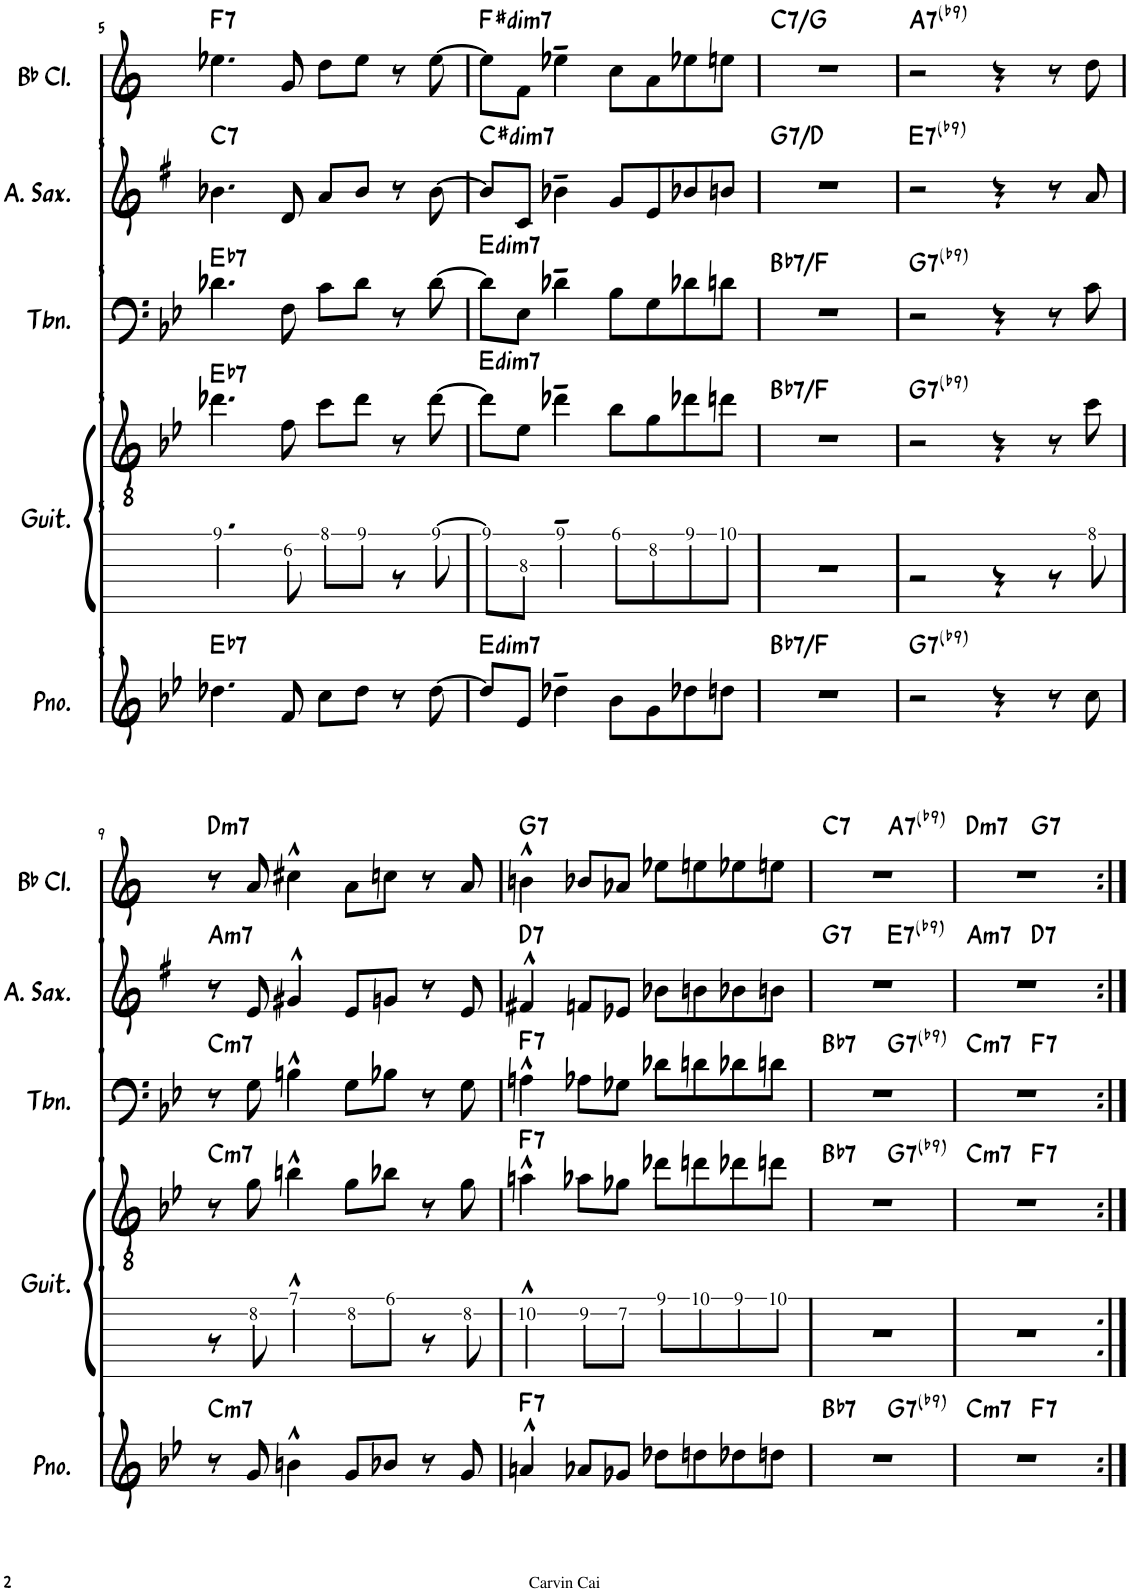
**kern	**harte	**kern	**kern	**harte	**kern	**harte	**kern	**harte	**kern	**harte
*part5	*part5	*part4	*part4	*part4	*part3	*part3	*part2	*part2	*part1	*part1
*staff6	*	*staff5	*staff4	*	*staff3	*	*staff2	*	*staff1	*
*I"钢琴	*	*I"原音吉他	*	*	*I"长号	*	*I"中音萨克斯	*	*I"降B调单簧管	*
!!LO:PB:g=z
*clefG2	*	*	*clefGv2	*	*clefF4	*	*clefG2	*	*clefG2	*
*	*	*	*	*	*	*	*Trd5c9	*	*Trd1c2	*
*k[b-e-]	*	*k[b-e-]	*k[b-e-]	*	*k[b-e-]	*	*k[f#]	*	*k[]	*
*M4/4	*	*M4/4	*M4/4	*	*M4/4	*	*M4/4	*	*M4/4	*
=5	=5	=5	=5	=5	=5	=5	=5	=5	=5	=5
!	!LO:H:kt=7	!	!	!LO:H:kt=7	!	!LO:H:kt=7	!	!LO:H:kt=7	!	!LO:H:kt=7
4.dd-X\	Eb:7	4.dd-X\	4.dd-X\	Eb:7	4.d-X\	Eb:7	4.b-X\	C:7	4.ee-X\	F:7
8f/	.	8f\	8f\	.	8F\	.	8d/	.	8g/	.
8cc\L	.	8cc\L	8cc\L	.	8c\L	.	8a/L	.	8dd\L	.
8dd-\J	.	8dd-\J	8dd-\J	.	8d-\J	.	8b-/J	.	8ee-\J	.
8r	.	8r	8r	.	8r	.	8r	.	8r	.
[8dd-\	.	[8dd-\	[8dd-\	.	[8d-\	.	[8b-\	.	[8ee-\	.
=6	=6	=6	=6	=6	=6	=6	=6	=6	=6	=6
!	!LO:H:kt=dim7	!	!	!LO:H:kt=dim7	!	!LO:H:kt=dim7	!	!LO:H:kt=dim7	!	!LO:H:kt=dim7
8dd-/L]	E:dim7	8dd-\L]	8dd-\L]	E:dim7	8d-\L]	E:dim7	8b-/L]	C#:dim7	8ee-\L]	F#:dim7
8e-/J	.	8e-\J	8e-\J	.	8E-\J	.	8c/J	.	8f\J	.
4dd-X~\	.	4dd-X~\	4dd-X~\	.	4d-X~\	.	4b-X~\	.	4ee-X~\	.
8b-\L	.	8b-\L	8b-\L	.	8B-\L	.	8g/L	.	8cc\L	.
8g\	.	8g\	8g\	.	8G\	.	8e/	.	8a\	.
8dd-X\	.	8dd-X\	8dd-X\	.	8d-X\	.	8b-X/	.	8ee-X\	.
8ddn\J	.	8ddn\J	8ddn\J	.	8dn\J	.	8bn/J	.	8een\J	.
=7	=7	=7	=7	=7	=7	=7	=7	=7	=7	=7
!	!LO:H:kt=7	!	!	!LO:H:kt=7	!	!LO:H:kt=7	!	!LO:H:kt=7	!	!LO:H:kt=7
1r	Bb:7/5	1r	1r	Bb:7/5	1r	Bb:7/5	1r	G:7/5	1r	C:7/5
=8	=8	=8	=8	=8	=8	=8	=8	=8	=8	=8
!	!LO:H:kt=7	!	!	!LO:H:kt=7	!	!LO:H:kt=7	!	!LO:H:kt=7	!	!LO:H:kt=7
2r	G:7(b9)	2r	2r	G:7(b9)	2r	G:7(b9)	2r	E:7(b9)	2r	A:7(b9)
4r	.	4r	4r	.	4r	.	4r	.	4r	.
8r	.	8r	8r	.	8r	.	8r	.	8r	.
8cc\	.	8cc\	8cc\	.	8c\	.	8a/	.	8dd\	.
!!LO:LB:g=z
=9	=9	=9	=9	=9	=9	=9	=9	=9	=9	=9
!	!LO:H:kt=m7	!	!	!LO:H:kt=m7	!	!LO:H:kt=m7	!	!LO:H:kt=m7	!	!LO:H:kt=m7
8r	C:min7	8r	8r	C:min7	8r	C:min7	8r	A:min7	8r	D:min7
8g/	.	8g\	8g\	.	8G\	.	8e/	.	8a/	.
4bn^^\	.	4bn^^\	4bn^^\	.	4Bn^^\	.	4g#X^^/	.	4cc#X^^\	.
8g/L	.	8g\L	8g\L	.	8G\L	.	8e/L	.	8a\L	.
8b-X/J	.	8b-X\J	8b-X\J	.	8B-X\J	.	8gn/J	.	8ccn\J	.
8r	.	8r	8r	.	8r	.	8r	.	8r	.
8g/	.	8g\	8g\	.	8G\	.	8e/	.	8a/	.
=10	=10	=10	=10	=10	=10	=10	=10	=10	=10	=10
!	!LO:H:kt=7	!	!	!LO:H:kt=7	!	!LO:H:kt=7	!	!LO:H:kt=7	!	!LO:H:kt=7
4an^^/	F:7	4an^^\	4an^^\	F:7	4An^^\	F:7	4f#X^^/	D:7	4bn^^\	G:7
8a-X/L	.	8a-X\L	8a-X\L	.	8A-X\L	.	8fn/L	.	8b-X/L	.
8g-X/J	.	8g-X\J	8g-X\J	.	8G-X\J	.	8e-X/J	.	8a-X/J	.
8dd-X\L	.	8dd-X\L	8dd-X\L	.	8d-X\L	.	8b-X\L	.	8ee-X\L	.
8ddn\	.	8ddn\	8ddn\	.	8dn\	.	8bn\	.	8een\	.
8dd-X\	.	8dd-X\	8dd-X\	.	8d-X\	.	8b-X\	.	8ee-X\	.
8ddn\J	.	8ddn\J	8ddn\J	.	8dn\J	.	8bn\J	.	8een\J	.
=11	=11	=11	=11	=11	=11	=11	=11	=11	=11	=11
!	!LO:H:kt=7	!	!	!LO:H:kt=7	!	!LO:H:kt=7	!	!LO:H:kt=7	!	!LO:H:kt=7
*^	*	*	*^	*	*^	*	*^	*	*^	*
1r	2ryy	Bb:7	1r	1r	2ryy	Bb:7	1r	2ryy	Bb:7	1r	2ryy	G:7	1r	2ryy	C:7
!	!	!LO:H:kt=7	!	!	!	!LO:H:kt=7	!	!	!LO:H:kt=7	!	!	!LO:H:kt=7	!	!	!LO:H:kt=7
.	2ryy	G:7(b9)	.	.	2ryy	G:7(b9)	.	2ryy	G:7(b9)	.	2ryy	E:7(b9)	.	2ryy	A:7(b9)
=12	=12	=12	=12	=12	=12	=12	=12	=12	=12	=12	=12	=12	=12	=12	=12
!	!	!LO:H:kt=m7	!	!	!	!LO:H:kt=m7	!	!	!LO:H:kt=m7	!	!	!LO:H:kt=m7	!	!	!LO:H:kt=m7
1r	2ryy	C:min7	1r	1r	2ryy	C:min7	1r	2ryy	C:min7	1r	2ryy	A:min7	1r	2ryy	D:min7
!	!	!LO:H:kt=7	!	!	!	!LO:H:kt=7	!	!	!LO:H:kt=7	!	!	!LO:H:kt=7	!	!	!LO:H:kt=7
.	2ryy	F:7	.	.	2ryy	F:7	.	2ryy	F:7	.	2ryy	D:7	.	2ryy	G:7
*	*	*	*	*v	*v	*	*	*	*	*v	*v	*	*v	*v	*
*v	*v	*	*	*	*	*v	*v	*	*	*	*	*
=:|!	=:|!	=:|!	=:|!	=:|!	=:|!	=:|!	=:|!	=:|!	=:|!	=:|!
*-	*-	*-	*-	*-	*-	*-	*-	*-	*-	*-
